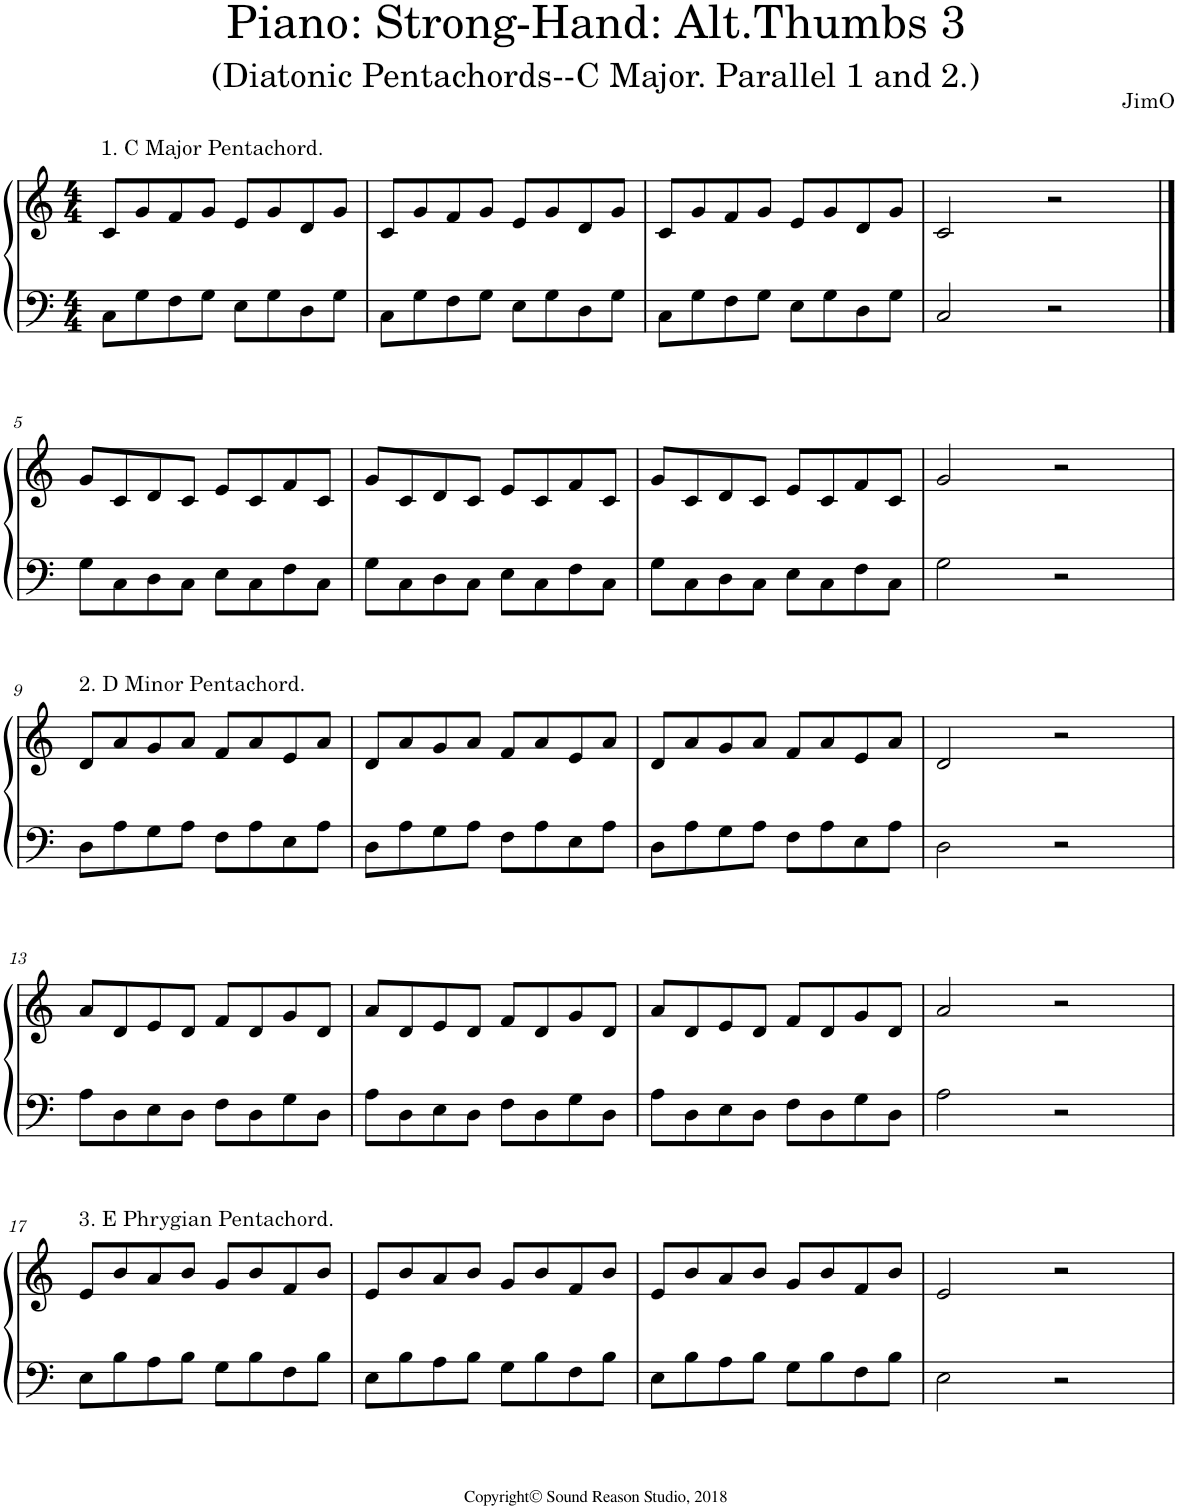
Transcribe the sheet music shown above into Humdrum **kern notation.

**kern	**kern
*part1	*part1
*staff2	*staff1
*I"Piano	*
*I'Pno.	*
*clefF4	*clefG2
*k[]	*k[]
*M4/4	*M4/4
=1	=1
!	!LO:TX:a:t=1. C Major Pentachord.
8C\L	8c/L
8G\	8g/
8F\	8f/
8G\J	8g/J
8E\L	8e/L
8G\	8g/
8D\	8d/
8G\J	8g/J
=2	=2
8C\L	8c/L
8G\	8g/
8F\	8f/
8G\J	8g/J
8E\L	8e/L
8G\	8g/
8D\	8d/
8G\J	8g/J
=3	=3
8C\L	8c/L
8G\	8g/
8F\	8f/
8G\J	8g/J
8E\L	8e/L
8G\	8g/
8D\	8d/
8G\J	8g/J
=4	=4
2C/	2c/
2r	2r
!!LO:LB:g=z
==5	==5
*k[]	*k[]
8G\L	8g/L
8C\	8c/
8D\	8d/
8C\J	8c/J
8E\L	8e/L
8C\	8c/
8F\	8f/
8C\J	8c/J
=6	=6
8G\L	8g/L
8C\	8c/
8D\	8d/
8C\J	8c/J
8E\L	8e/L
8C\	8c/
8F\	8f/
8C\J	8c/J
=7	=7
8G\L	8g/L
8C\	8c/
8D\	8d/
8C\J	8c/J
8E\L	8e/L
8C\	8c/
8F\	8f/
8C\J	8c/J
=8	=8
2G\	2g/
2r	2r
!!LO:LB:g=z
=9	=9
!	!LO:TX:a:t=2. D Minor Pentachord.
8D\L	8d/L
8A\	8a/
8G\	8g/
8A\J	8a/J
8F\L	8f/L
8A\	8a/
8E\	8e/
8A\J	8a/J
=10	=10
8D\L	8d/L
8A\	8a/
8G\	8g/
8A\J	8a/J
8F\L	8f/L
8A\	8a/
8E\	8e/
8A\J	8a/J
=11	=11
8D\L	8d/L
8A\	8a/
8G\	8g/
8A\J	8a/J
8F\L	8f/L
8A\	8a/
8E\	8e/
8A\J	8a/J
=12	=12
2D\	2d/
2r	2r
!!LO:LB:g=z
=13	=13
8A\L	8a/L
8D\	8d/
8E\	8e/
8D\J	8d/J
8F\L	8f/L
8D\	8d/
8G\	8g/
8D\J	8d/J
=14	=14
8A\L	8a/L
8D\	8d/
8E\	8e/
8D\J	8d/J
8F\L	8f/L
8D\	8d/
8G\	8g/
8D\J	8d/J
=15	=15
8A\L	8a/L
8D\	8d/
8E\	8e/
8D\J	8d/J
8F\L	8f/L
8D\	8d/
8G\	8g/
8D\J	8d/J
=16	=16
2A\	2a/
2r	2r
!!LO:LB:g=z
=17	=17
!	!LO:TX:a:t=3. E Phrygian Pentachord.
8E\L	8e/L
8B\	8b/
8A\	8a/
8B\J	8b/J
8G\L	8g/L
8B\	8b/
8F\	8f/
8B\J	8b/J
=18	=18
8E\L	8e/L
8B\	8b/
8A\	8a/
8B\J	8b/J
8G\L	8g/L
8B\	8b/
8F\	8f/
8B\J	8b/J
=19	=19
8E\L	8e/L
8B\	8b/
8A\	8a/
8B\J	8b/J
8G\L	8g/L
8B\	8b/
8F\	8f/
8B\J	8b/J
=20	=20
2E\	2e/
2r	2r
=	=
*-	*-
